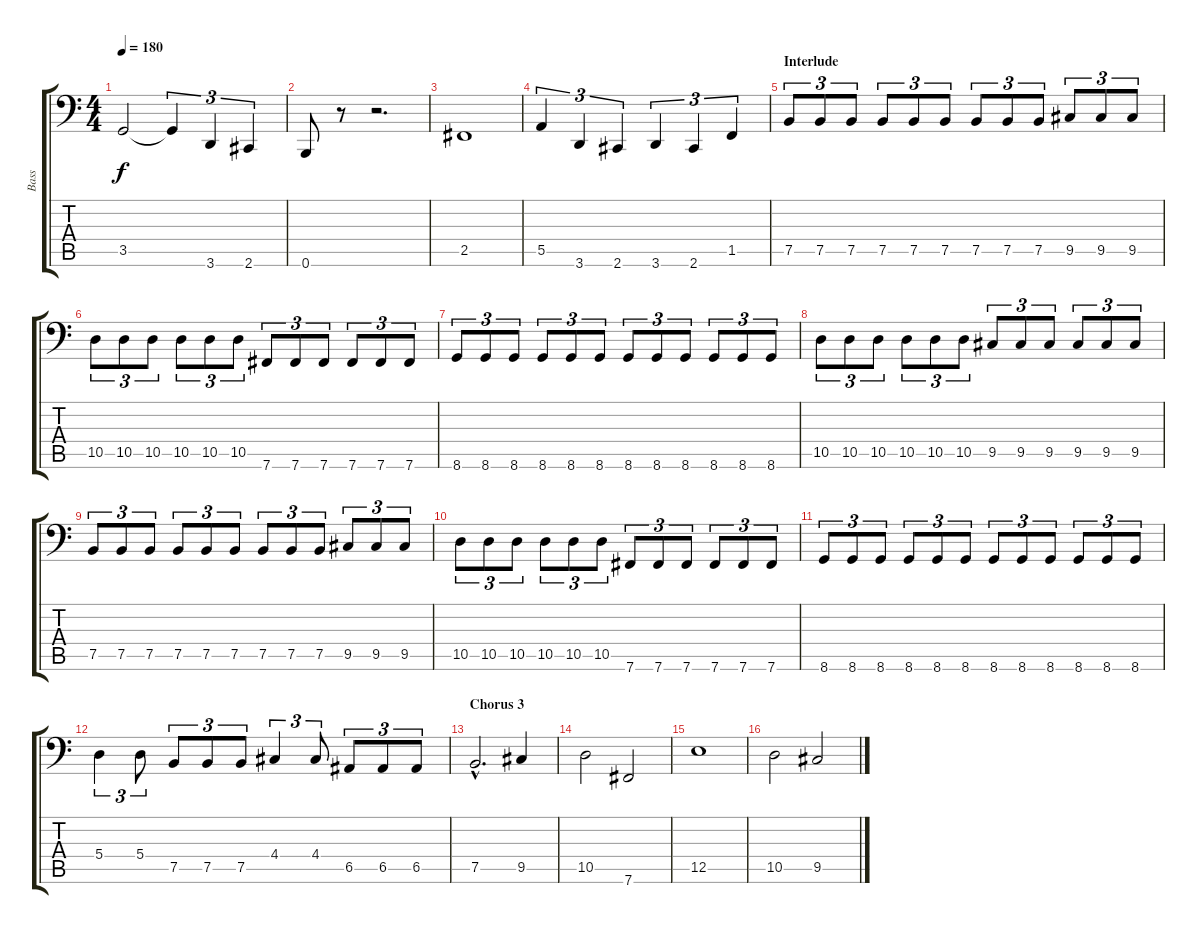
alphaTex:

\track ("Bass" "Bass") {instrument electricbasspick}
\staff {score tabs}
\tuning (B2 Gb2 D2 A1 E1 B0) {hide}
\ts (4 4)
\tempo 180
\clef f4
\ks c
3.5.2{dy f} 3.5{t}.4{tu (3 2)} 3.6.4{tu (3 2)} 2.6.4{tu (3 2)} |
0.6.8 r.8 r.2{d} |
2.5.1 |
5.5.4{tu (3 2)} 3.6.4{tu (3 2)} 2.6.4{tu (3 2)} 3.6.4{tu (3 2)} 2.6.4{tu (3 2)} 1.5.4{tu (3 2)} |
\section ("" "Interlude")
7.5.8{tu (3 2)} 7.5.8{tu (3 2)} 7.5.8{tu (3 2)} 7.5.8{tu (3 2)} 7.5.8{tu (3 2)} 7.5.8{tu (3 2)} 7.5.8{tu (3 2)} 7.5.8{tu (3 2)} 7.5.8{tu (3 2)} 9.5.8{tu (3 2)} 9.5.8{tu (3 2)} 9.5.8{tu (3 2)} |
10.5.8{tu (3 2)} 10.5.8{tu (3 2)} 10.5.8{tu (3 2)} 10.5.8{tu (3 2)} 10.5.8{tu (3 2)} 10.5.8{tu (3 2)} 7.6.8{tu (3 2)} 7.6.8{tu (3 2)} 7.6.8{tu (3 2)} 7.6.8{tu (3 2)} 7.6.8{tu (3 2)} 7.6.8{tu (3 2)} |
8.6.8{tu (3 2)} 8.6.8{tu (3 2)} 8.6.8{tu (3 2)} 8.6.8{tu (3 2)} 8.6.8{tu (3 2)} 8.6.8{tu (3 2)} 8.6.8{tu (3 2)} 8.6.8{tu (3 2)} 8.6.8{tu (3 2)} 8.6.8{tu (3 2)} 8.6.8{tu (3 2)} 8.6.8{tu (3 2)} |
10.5.8{tu (3 2)} 10.5.8{tu (3 2)} 10.5.8{tu (3 2)} 10.5.8{tu (3 2)} 10.5.8{tu (3 2)} 10.5.8{tu (3 2)} 9.5.8{tu (3 2)} 9.5.8{tu (3 2)} 9.5.8{tu (3 2)} 9.5.8{tu (3 2)} 9.5.8{tu (3 2)} 9.5.8{tu (3 2)} |
7.5.8{tu (3 2)} 7.5.8{tu (3 2)} 7.5.8{tu (3 2)} 7.5.8{tu (3 2)} 7.5.8{tu (3 2)} 7.5.8{tu (3 2)} 7.5.8{tu (3 2)} 7.5.8{tu (3 2)} 7.5.8{tu (3 2)} 9.5.8{tu (3 2)} 9.5.8{tu (3 2)} 9.5.8{tu (3 2)} |
10.5.8{tu (3 2)} 10.5.8{tu (3 2)} 10.5.8{tu (3 2)} 10.5.8{tu (3 2)} 10.5.8{tu (3 2)} 10.5.8{tu (3 2)} 7.6.8{tu (3 2)} 7.6.8{tu (3 2)} 7.6.8{tu (3 2)} 7.6.8{tu (3 2)} 7.6.8{tu (3 2)} 7.6.8{tu (3 2)} |
8.6.8{tu (3 2)} 8.6.8{tu (3 2)} 8.6.8{tu (3 2)} 8.6.8{tu (3 2)} 8.6.8{tu (3 2)} 8.6.8{tu (3 2)} 8.6.8{tu (3 2)} 8.6.8{tu (3 2)} 8.6.8{tu (3 2)} 8.6.8{tu (3 2)} 8.6.8{tu (3 2)} 8.6.8{tu (3 2)} |
5.4.4{tu (3 2)} 5.4.8{tu (3 2)} 7.5.8{tu (3 2)} 7.5.8{tu (3 2)} 7.5.8{tu (3 2)} 4.4.4{tu (3 2)} 4.4.8{tu (3 2)} 6.5.8{tu (3 2)} 6.5.8{tu (3 2)} 6.5.8{tu (3 2)} |
\section ("" "Chorus 3")
7.5{hac}.2{d} 9.5.4 |
10.5.2 7.6.2 |
12.5.1 |
10.5.2 9.5.2
